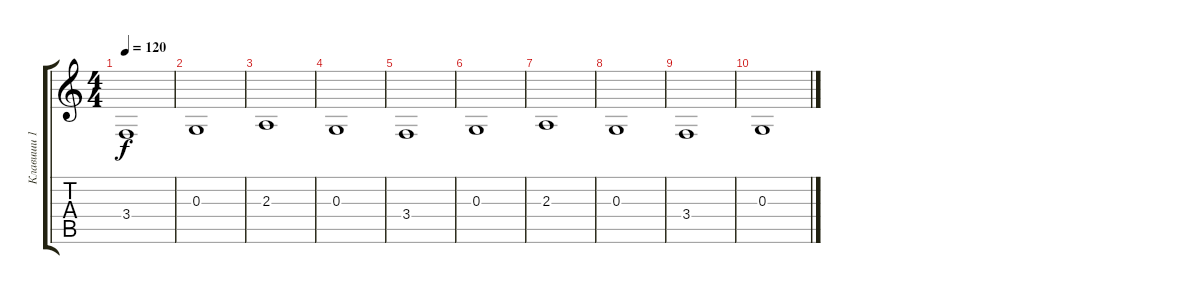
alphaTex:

\track ("Клавиши 1" "Клавиши 1") {instrument stringensemble1}
\staff {score tabs}
\tuning (E4 B3 G3 D3 A2 E2) {hide}
\ts (4 4)
\tempo 120
\clef g2
\ks c
3.4.1{dy f} |
0.3.1 |
2.3.1 |
0.3.1 |
3.4.1 |
0.3.1 |
2.3.1 |
0.3.1 |
3.4.1 |
0.3.1
